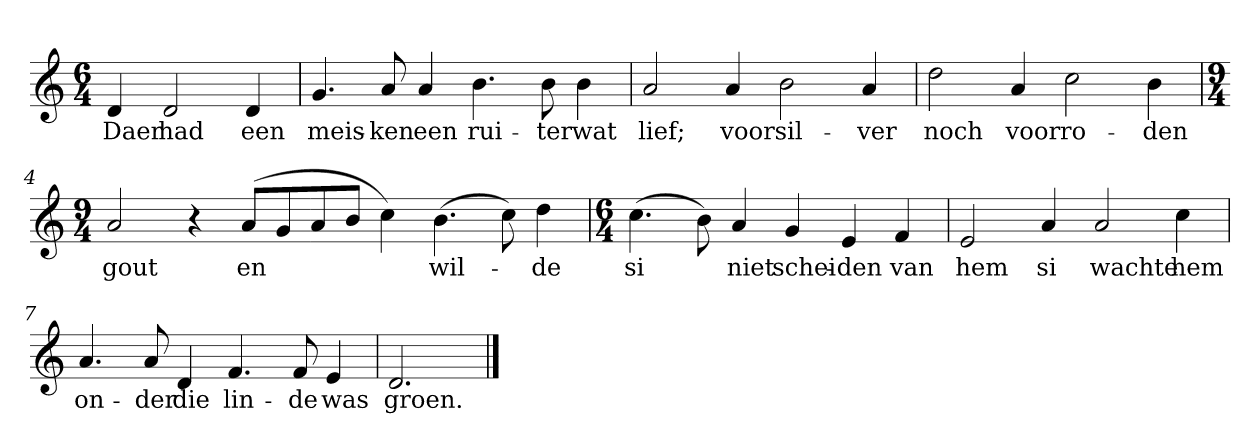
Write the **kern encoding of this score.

**kern	**text
*part1	*part1
*staff1	*staff1
*clefG2	*
*k[]	*
*D:dor	*
*M6/4	*
*MM120	*
=	=
4d	Daer
2d	had
4d	een
=1	=1
4.g	meis-
8a	-ken
4a	een
4.b	rui-
8b	-ter
4b	wat
=2	=2
2a	lief;
4a	voor
2b	sil-
4a	-ver
=3	=3
2dd	noch
4a	voor
2cc	ro-
4b	-den
=4	=4
*M9/4	*
2a	gout
4r	.
(8a/L	en
8g/	.
8a/	.
8b/J	.
4cc)	.
(4.b	wil-
8cc)	.
4dd	-de
=5	=5
*M6/4	*
(4.cc	si
8b)	.
4a	niet
4g	schei-
4e	-den
4f	van
=6	=6
2e	hem
4a	si
2a	wachte
4cc	hem
=7	=7
4.a	on-
8a	-der
4d	die
4.f	lin-
8f	-de
4e	was
=8	=8
2.d	groen.
==	==
*-	*-
